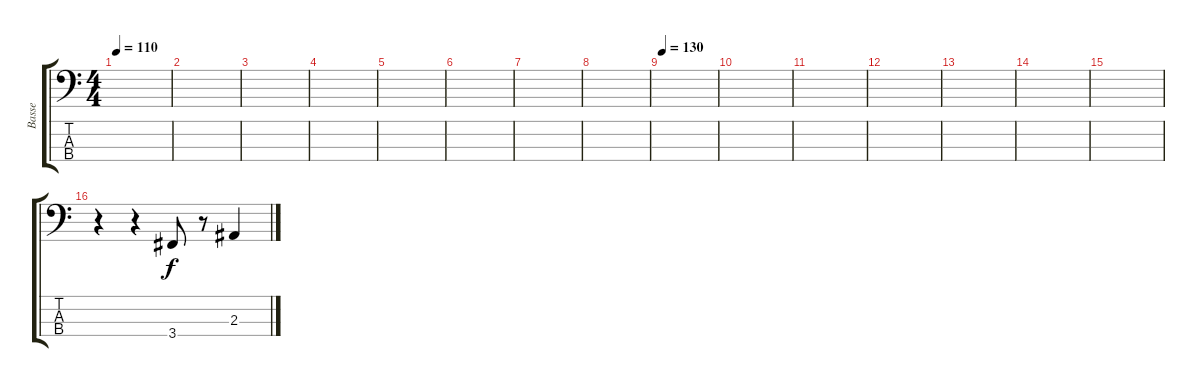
\track ("Basse" "Basse") {instrument electricbassfinger}
\staff {score tabs}
\tuning (Gb2 Db2 Ab1 Eb1) {hide}
\ts (4 4)
\tempo 110
\clef f4
\ks c
|
|
|
|
|
|
|
|
\tempo 130
|
|
|
|
|
|
|
r.4 r.4 3.4.8 r.8 2.3.4
